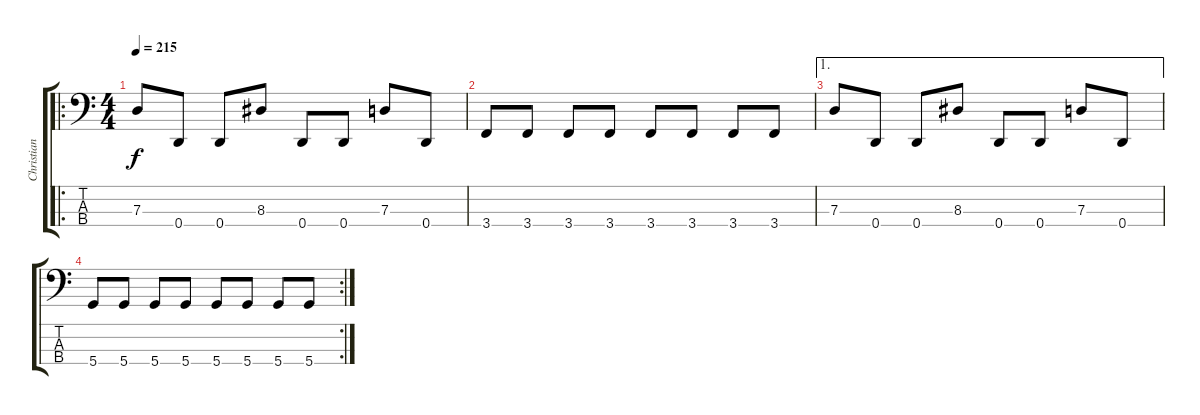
\track ("Christian Giesler" "Christian ") {instrument electricbasspick}
\staff {score tabs}
\tuning (F2 C2 G1 D1) {hide}
\ro
\ts (4 4)
\tempo 215
\clef f4
\ks c
7.3.8{dy f} 0.4.8 0.4.8 8.3.8 0.4.8 0.4.8 7.3.8 0.4.8 |
3.4.8 3.4.8 3.4.8 3.4.8 3.4.8 3.4.8 3.4.8 3.4.8 |
\ae 1
7.3.8 0.4.8 0.4.8 8.3.8 0.4.8 0.4.8 7.3.8 0.4.8 |
\rc 2
5.4.8 5.4.8 5.4.8 5.4.8 5.4.8 5.4.8 5.4.8 5.4.8
